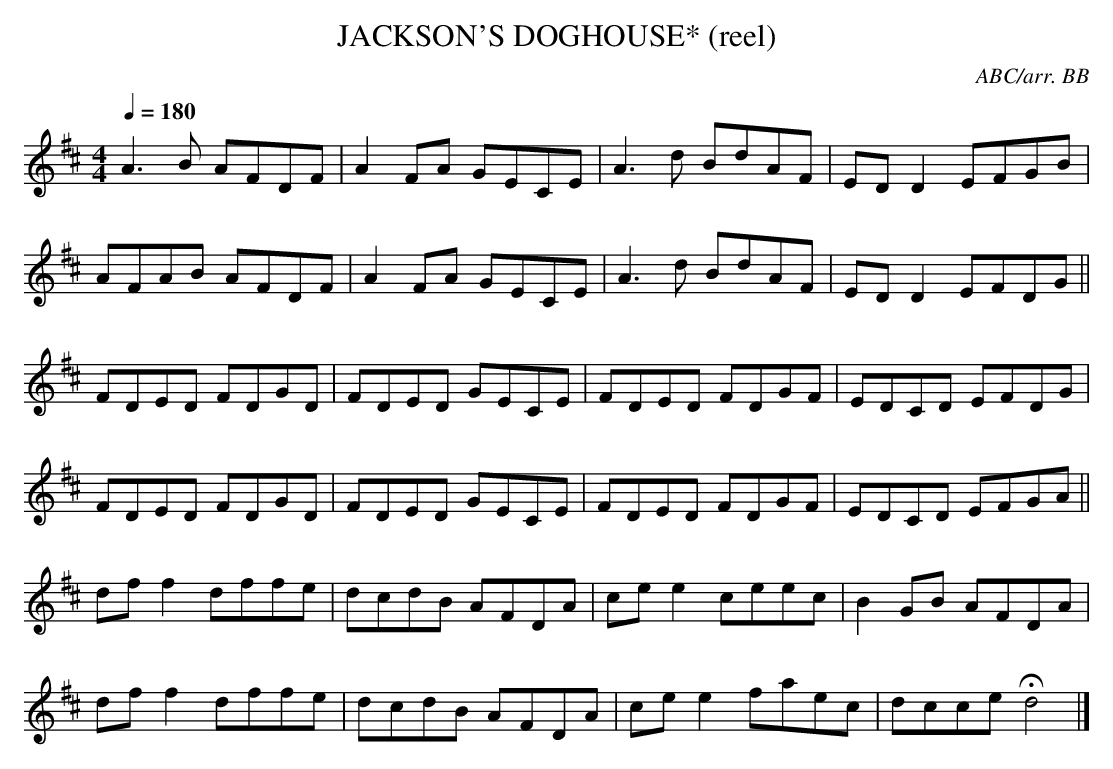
X:1
T:JACKSON'S DOGHOUSE* (reel)
C:ABC/arr. BB
Limerick, 18-19c composer & musician. He composed mostly jigs,
but there are a few reels attributed to him as well. None of the
reels were named, so I added "Doghouse" to the title to distinguish
this reel from the other "Jackson's" reels that are out there!
L:1/8
M:4/4
Q:1/4=180
K:D
A3B AFDF|A2FA GECE|A3d BdAF|EDD2 EFGB|
AFAB AFDF|A2FA GECE|A3d BdAF|EDD2 EFDG||
FDED FDGD|FDED GECE|FDED FDGF|EDCD EFDG|
FDED FDGD|FDED GECE|FDED FDGF|EDCD EFGA||
dff2 dffe|dcdB AFDA|cee2 ceec|B2GB AFDA|
dff2 dffe|dcdB AFDA|cee2 faec|dcce Hd4|]
